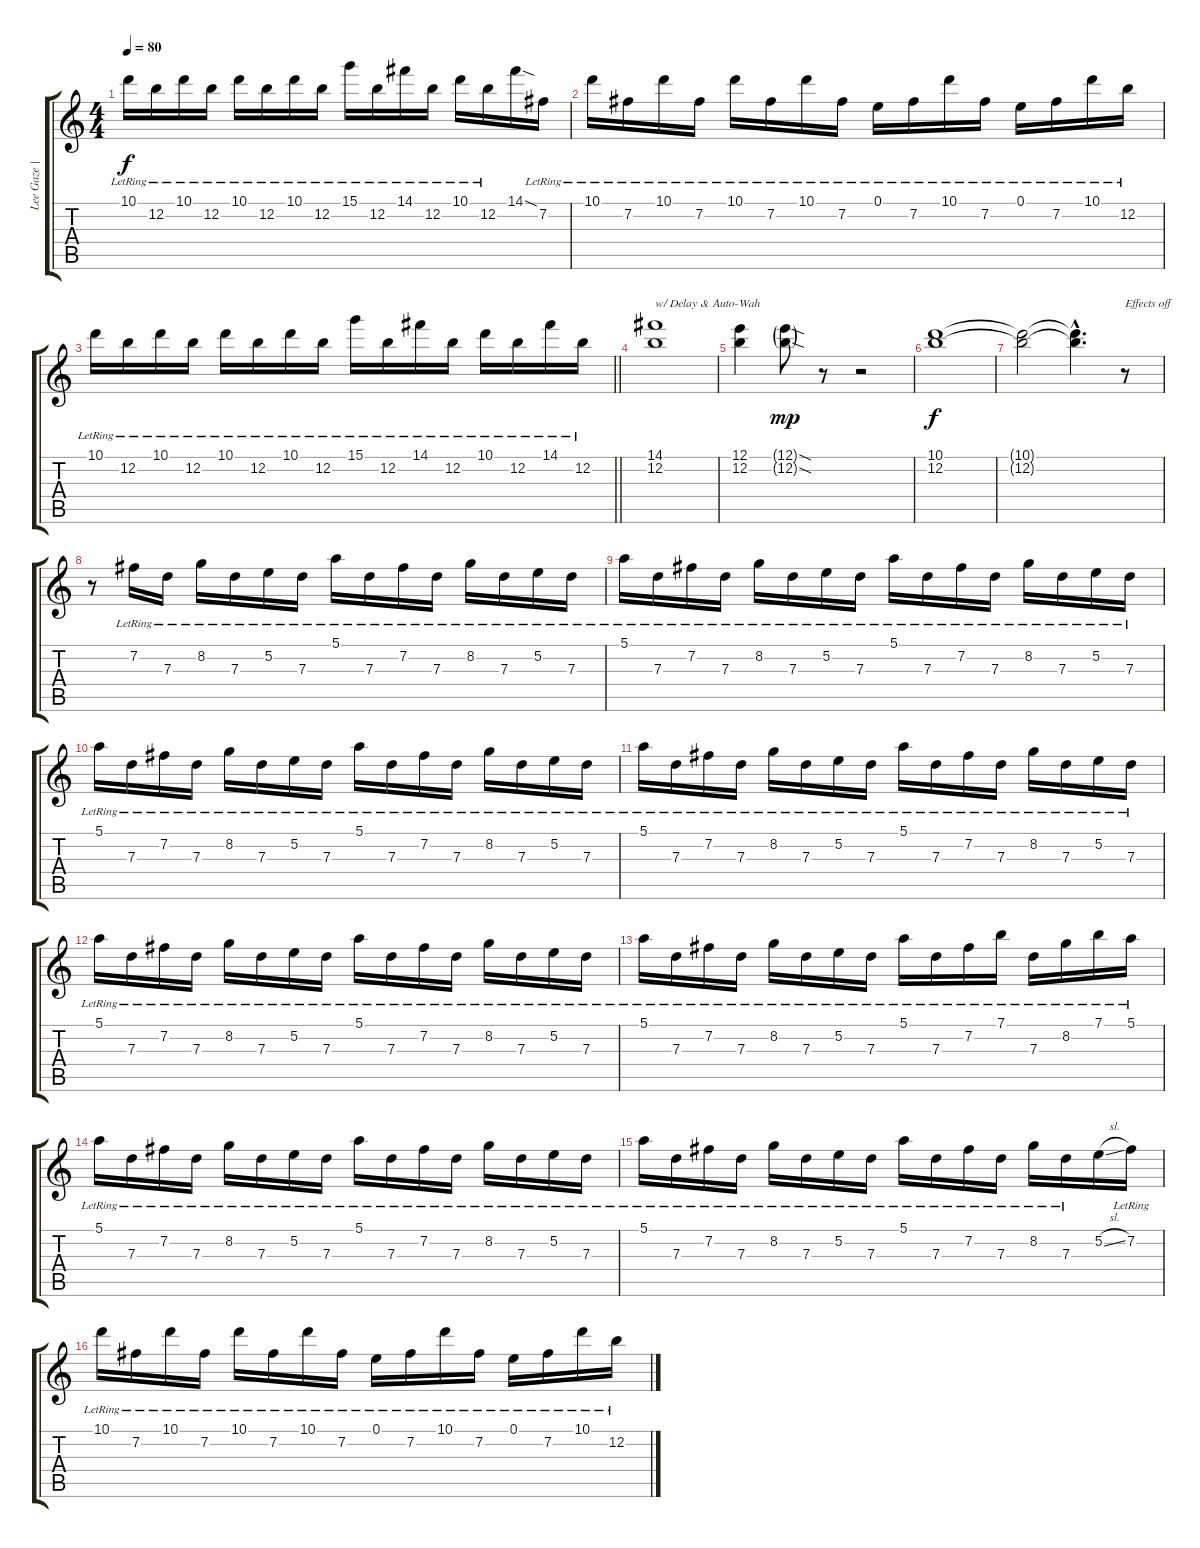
\track ("Lee Gaze | Lead" "Lee Gaze |") {instrument electricguitarjazz}
\staff {score tabs}
\tuning (E4 B3 G3 D3 A2 D2) {hide}
\ts (4 4)
\tempo 80
\clef g2
\ks c
10.1{lr}.16{dy f} 12.2{lr}.16 10.1{lr}.16 12.2{lr}.16 10.1{lr}.16 12.2{lr}.16 10.1{lr}.16 12.2{lr}.16 15.1{lr}.16 12.2{lr}.16 14.1{lr}.16 12.2{lr}.16 10.1{lr}.16 12.2{lr}.16 14.1{sod}.16 7.2{lr}.16 |
10.1{lr}.16 7.2{lr}.16 10.1{lr}.16 7.2{lr}.16 10.1{lr}.16 7.2{lr}.16 10.1{lr}.16 7.2{lr}.16 0.1{lr}.16 7.2{lr}.16 10.1{lr}.16 7.2{lr}.16 0.1{lr}.16 7.2{lr}.16 10.1{lr}.16 12.2{lr}.16 |
\barLineRight lightlight
10.1{lr}.16 12.2{lr}.16 10.1{lr}.16 12.2{lr}.16 10.1{lr}.16 12.2{lr}.16 10.1{lr}.16 12.2{lr}.16 15.1{lr}.16 12.2{lr}.16 14.1{lr}.16 12.2{lr}.16 10.1{lr}.16 12.2{lr}.16 14.1{lr}.16 12.2{lr}.16 |
(14.1 12.2).1{txt "w/ Delay & Auto-Wah"} |
(12.1 12.2).4 (12.1{sod g} 12.2{sod g}).8{dy mp} r.8 r.2 |
(10.1 12.2).1{dy f} |
(10.1{t} 12.2{t}).2 (10.1{hac t} 12.2{hac t}).4{d} r.8{txt "Effects off"} |
r.8 7.2{lr}.16 7.3{lr}.16 8.2{lr}.16 7.3{lr}.16 5.2{lr}.16 7.3{lr}.16 5.1{lr}.16 7.3{lr}.16 7.2{lr}.16 7.3{lr}.16 8.2{lr}.16 7.3{lr}.16 5.2{lr}.16 7.3{lr}.16 |
5.1{lr}.16 7.3{lr}.16 7.2{lr}.16 7.3{lr}.16 8.2{lr}.16 7.3{lr}.16 5.2{lr}.16 7.3{lr}.16 5.1{lr}.16 7.3{lr}.16 7.2{lr}.16 7.3{lr}.16 8.2{lr}.16 7.3{lr}.16 5.2{lr}.16 7.3{lr}.16 |
5.1{lr}.16 7.3{lr}.16 7.2{lr}.16 7.3{lr}.16 8.2{lr}.16 7.3{lr}.16 5.2{lr}.16 7.3{lr}.16 5.1{lr}.16 7.3{lr}.16 7.2{lr}.16 7.3{lr}.16 8.2{lr}.16 7.3{lr}.16 5.2{lr}.16 7.3{lr}.16 |
5.1{lr}.16 7.3{lr}.16 7.2{lr}.16 7.3{lr}.16 8.2{lr}.16 7.3{lr}.16 5.2{lr}.16 7.3{lr}.16 5.1{lr}.16 7.3{lr}.16 7.2{lr}.16 7.3{lr}.16 8.2{lr}.16 7.3{lr}.16 5.2{lr}.16 7.3{lr}.16 |
5.1{lr}.16 7.3{lr}.16 7.2{lr}.16 7.3{lr}.16 8.2{lr}.16 7.3{lr}.16 5.2{lr}.16 7.3{lr}.16 5.1{lr}.16 7.3{lr}.16 7.2{lr}.16 7.3{lr}.16 8.2{lr}.16 7.3{lr}.16 5.2{lr}.16 7.3{lr}.16 |
5.1{lr}.16 7.3{lr}.16 7.2{lr}.16 7.3{lr}.16 8.2{lr}.16 7.3{lr}.16 5.2{lr}.16 7.3{lr}.16 5.1{lr}.16 7.3{lr}.16 7.2{lr}.16 7.1{lr}.16 7.3{lr}.16 8.2{lr}.16 7.1{lr}.16 5.1{lr}.16 |
5.1{lr}.16 7.3{lr}.16 7.2{lr}.16 7.3{lr}.16 8.2{lr}.16 7.3{lr}.16 5.2{lr}.16 7.3{lr}.16 5.1{lr}.16 7.3{lr}.16 7.2{lr}.16 7.3{lr}.16 8.2{lr}.16 7.3{lr}.16 5.2{lr}.16 7.3{lr}.16 |
5.1{lr}.16 7.3{lr}.16 7.2{lr}.16 7.3{lr}.16 8.2{lr}.16 7.3{lr}.16 5.2{lr}.16 7.3{lr}.16 5.1{lr}.16 7.3{lr}.16 7.2{lr}.16 7.3{lr}.16 8.2{lr}.16 7.3{lr}.16 5.2{sl}.16 7.2{lr}.16 |
10.1{lr}.16 7.2{lr}.16 10.1{lr}.16 7.2{lr}.16 10.1{lr}.16 7.2{lr}.16 10.1{lr}.16 7.2{lr}.16 0.1{lr}.16 7.2{lr}.16 10.1{lr}.16 7.2{lr}.16 0.1{lr}.16 7.2{lr}.16 10.1{lr}.16 12.2{lr}.16
